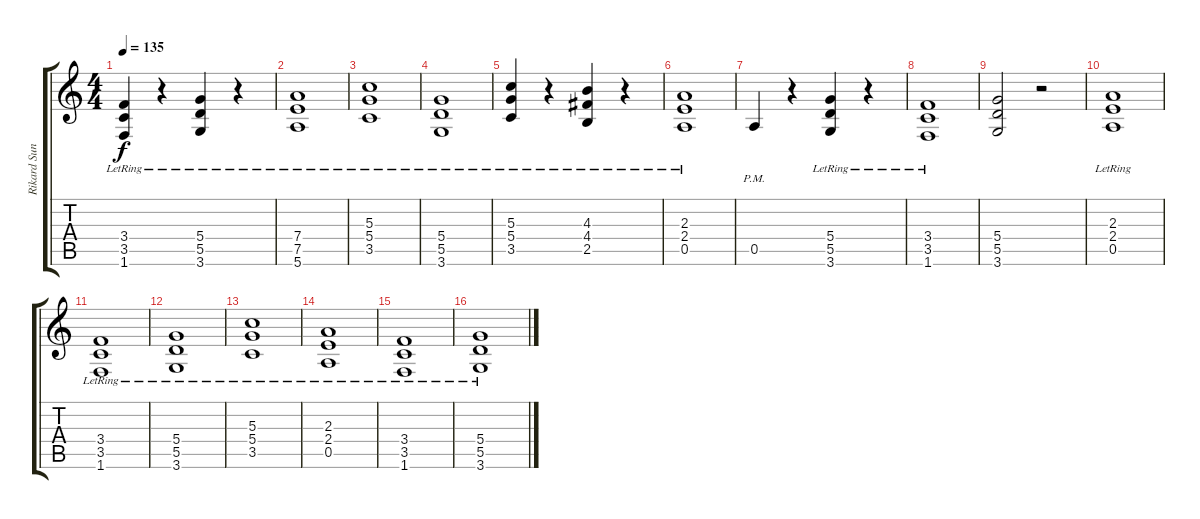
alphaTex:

\track ("Rikard Sunden" "Rikard Sun") {instrument acousticguitarnylon}
\staff {score tabs}
\tuning (E4 B3 G3 D3 A2 E2) {hide}
\ts (4 4)
\tempo 135
\clef g2
\ks c
(3.4 3.5 1.6{lr}).4{dy f instrument distortionguitar} r.4 (5.4 5.5{lr} 3.6).4 r.4 |
(7.4 7.5 5.6{lr}).1 |
(5.3{lr} 5.4 3.5).1 |
(5.4{lr} 5.5 3.6).1 |
(5.3 5.4 3.5{lr}).4 r.4 (4.3 4.4 2.5{lr}).4 r.4 |
(2.3{lr} 2.4 0.5).1 |
0.5{pm}.4 r.4 (5.4 5.5 3.6{lr}).4 r.4 |
(3.4{lr} 3.5 1.6).1 |
(5.4 5.5 3.6).2 r.2 |
(2.3{lr} 2.4{lr} 0.5{lr}).1 |
(3.4{lr} 3.5 1.6).1 |
(5.4{lr} 5.5 3.6).1 |
(5.3{lr} 5.4 3.5).1 |
(2.3{lr} 2.4 0.5).1 |
(3.4{lr} 3.5 1.6).1 |
(5.4{lr} 5.5 3.6).1
